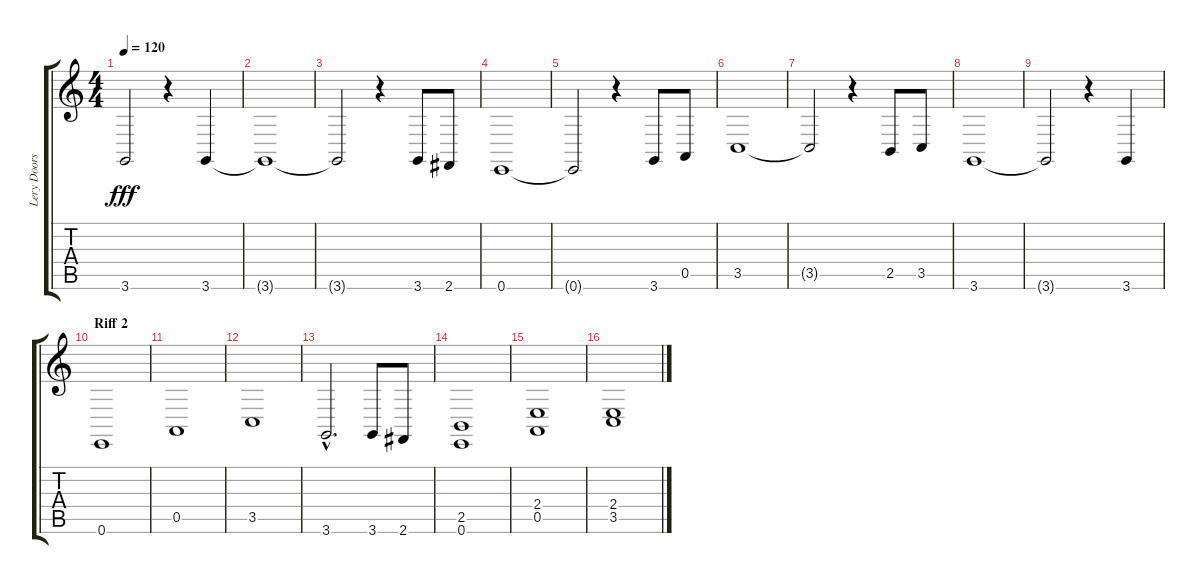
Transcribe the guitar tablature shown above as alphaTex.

\track ("Lery Doors" "Lery Doors") {instrument cello}
\staff {score tabs}
\tuning (E4 B3 G3 D3 A2 E2) {hide}
\ts (4 4)
\tempo 120
\clef g2
\ks c
3.6{t}.2{dy fff} r.4 3.6.4 |
3.6{t}.1 |
3.6{t}.2 r.4 3.6.8 2.6.8 |
0.6.1 |
0.6{t}.2 r.4 3.6.8 0.5.8 |
3.5.1 |
3.5{t}.2 r.4 2.5.8 3.5.8 |
3.6.1 |
3.6{t}.2 r.4 3.6.4 |
\section ("" "Riff 2")
0.6.1 |
0.5.1 |
3.5.1 |
3.6{hac}.2{d} 3.6.8 2.6.8 |
(2.5 0.6).1 |
(2.4 0.5).1 |
(2.4 3.5).1
